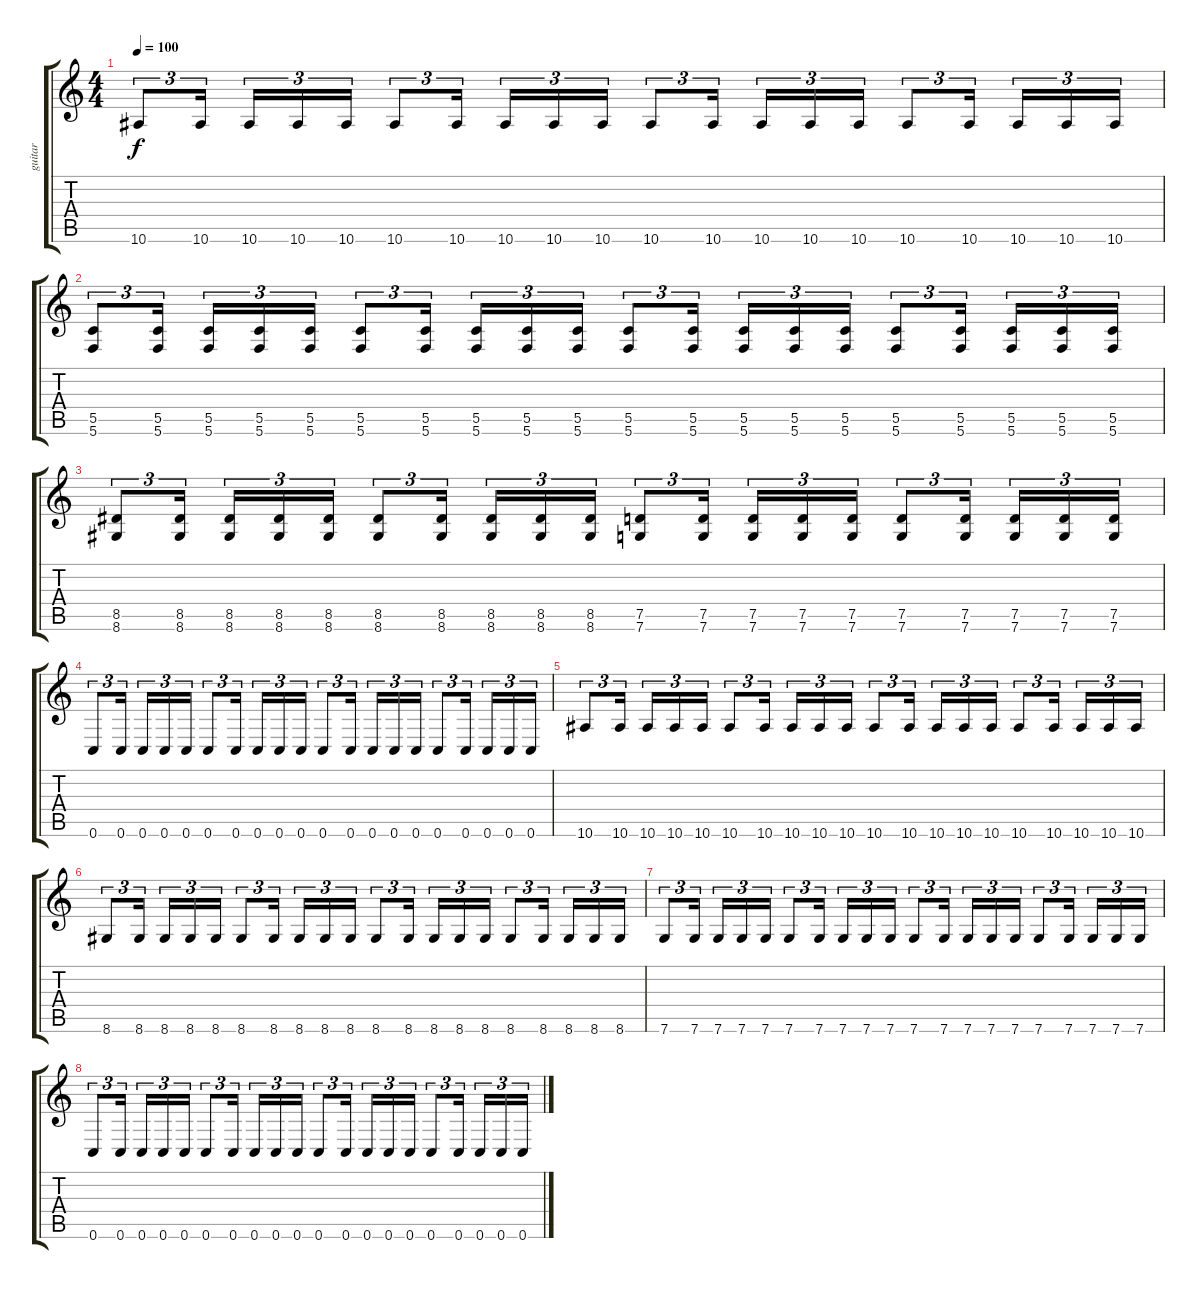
\track ("guitar" "guitar") {instrument distortionguitar}
\staff {score tabs}
\tuning (D4 A3 F3 C3 G2 C2) {hide}
\ts (4 4)
\tempo 100
\clef g2
\ks c
10.6.8{tu (3 2) dy f} 10.6.16{tu (3 2)} 10.6.16{tu (3 2)} 10.6.16{tu (3 2)} 10.6.16{tu (3 2)} 10.6.8{tu (3 2)} 10.6.16{tu (3 2)} 10.6.16{tu (3 2)} 10.6.16{tu (3 2)} 10.6.16{tu (3 2)} 10.6.8{tu (3 2)} 10.6.16{tu (3 2)} 10.6.16{tu (3 2)} 10.6.16{tu (3 2)} 10.6.16{tu (3 2)} 10.6.8{tu (3 2)} 10.6.16{tu (3 2)} 10.6.16{tu (3 2)} 10.6.16{tu (3 2)} 10.6.16{tu (3 2)} |
(5.5 5.6).8{tu (3 2)} (5.5 5.6).16{tu (3 2)} (5.5 5.6).16{tu (3 2)} (5.5 5.6).16{tu (3 2)} (5.5 5.6).16{tu (3 2)} (5.5 5.6).8{tu (3 2)} (5.5 5.6).16{tu (3 2)} (5.5 5.6).16{tu (3 2)} (5.5 5.6).16{tu (3 2)} (5.5 5.6).16{tu (3 2)} (5.5 5.6).8{tu (3 2)} (5.5 5.6).16{tu (3 2)} (5.5 5.6).16{tu (3 2)} (5.5 5.6).16{tu (3 2)} (5.5 5.6).16{tu (3 2)} (5.5 5.6).8{tu (3 2)} (5.5 5.6).16{tu (3 2)} (5.5 5.6).16{tu (3 2)} (5.5 5.6).16{tu (3 2)} (5.5 5.6).16{tu (3 2)} |
(8.5 8.6).8{tu (3 2)} (8.5 8.6).16{tu (3 2)} (8.5 8.6).16{tu (3 2)} (8.5 8.6).16{tu (3 2)} (8.5 8.6).16{tu (3 2)} (8.5 8.6).8{tu (3 2)} (8.5 8.6).16{tu (3 2)} (8.5 8.6).16{tu (3 2)} (8.5 8.6).16{tu (3 2)} (8.5 8.6).16{tu (3 2)} (7.5 7.6).8{tu (3 2)} (7.5 7.6).16{tu (3 2)} (7.5 7.6).16{tu (3 2)} (7.5 7.6).16{tu (3 2)} (7.5 7.6).16{tu (3 2)} (7.5 7.6).8{tu (3 2)} (7.5 7.6).16{tu (3 2)} (7.5 7.6).16{tu (3 2)} (7.5 7.6).16{tu (3 2)} (7.5 7.6).16{tu (3 2)} |
0.6.8{tu (3 2)} 0.6.16{tu (3 2)} 0.6.16{tu (3 2)} 0.6.16{tu (3 2)} 0.6.16{tu (3 2)} 0.6.8{tu (3 2)} 0.6.16{tu (3 2)} 0.6.16{tu (3 2)} 0.6.16{tu (3 2)} 0.6.16{tu (3 2)} 0.6.8{tu (3 2)} 0.6.16{tu (3 2)} 0.6.16{tu (3 2)} 0.6.16{tu (3 2)} 0.6.16{tu (3 2)} 0.6.8{tu (3 2)} 0.6.16{tu (3 2)} 0.6.16{tu (3 2)} 0.6.16{tu (3 2)} 0.6.16{tu (3 2)} |
10.6.8{tu (3 2)} 10.6.16{tu (3 2)} 10.6.16{tu (3 2)} 10.6.16{tu (3 2)} 10.6.16{tu (3 2)} 10.6.8{tu (3 2)} 10.6.16{tu (3 2)} 10.6.16{tu (3 2)} 10.6.16{tu (3 2)} 10.6.16{tu (3 2)} 10.6.8{tu (3 2)} 10.6.16{tu (3 2)} 10.6.16{tu (3 2)} 10.6.16{tu (3 2)} 10.6.16{tu (3 2)} 10.6.8{tu (3 2)} 10.6.16{tu (3 2)} 10.6.16{tu (3 2)} 10.6.16{tu (3 2)} 10.6.16{tu (3 2)} |
8.6.8{tu (3 2)} 8.6.16{tu (3 2)} 8.6.16{tu (3 2)} 8.6.16{tu (3 2)} 8.6.16{tu (3 2)} 8.6.8{tu (3 2)} 8.6.16{tu (3 2)} 8.6.16{tu (3 2)} 8.6.16{tu (3 2)} 8.6.16{tu (3 2)} 8.6.8{tu (3 2)} 8.6.16{tu (3 2)} 8.6.16{tu (3 2)} 8.6.16{tu (3 2)} 8.6.16{tu (3 2)} 8.6.8{tu (3 2)} 8.6.16{tu (3 2)} 8.6.16{tu (3 2)} 8.6.16{tu (3 2)} 8.6.16{tu (3 2)} |
7.6.8{tu (3 2)} 7.6.16{tu (3 2)} 7.6.16{tu (3 2)} 7.6.16{tu (3 2)} 7.6.16{tu (3 2)} 7.6.8{tu (3 2)} 7.6.16{tu (3 2)} 7.6.16{tu (3 2)} 7.6.16{tu (3 2)} 7.6.16{tu (3 2)} 7.6.8{tu (3 2)} 7.6.16{tu (3 2)} 7.6.16{tu (3 2)} 7.6.16{tu (3 2)} 7.6.16{tu (3 2)} 7.6.8{tu (3 2)} 7.6.16{tu (3 2)} 7.6.16{tu (3 2)} 7.6.16{tu (3 2)} 7.6.16{tu (3 2)} |
0.6.8{tu (3 2)} 0.6.16{tu (3 2)} 0.6.16{tu (3 2)} 0.6.16{tu (3 2)} 0.6.16{tu (3 2)} 0.6.8{tu (3 2)} 0.6.16{tu (3 2)} 0.6.16{tu (3 2)} 0.6.16{tu (3 2)} 0.6.16{tu (3 2)} 0.6.8{tu (3 2)} 0.6.16{tu (3 2)} 0.6.16{tu (3 2)} 0.6.16{tu (3 2)} 0.6.16{tu (3 2)} 0.6.8{tu (3 2)} 0.6.16{tu (3 2)} 0.6.16{tu (3 2)} 0.6.16{tu (3 2)} 0.6.16{tu (3 2)}
